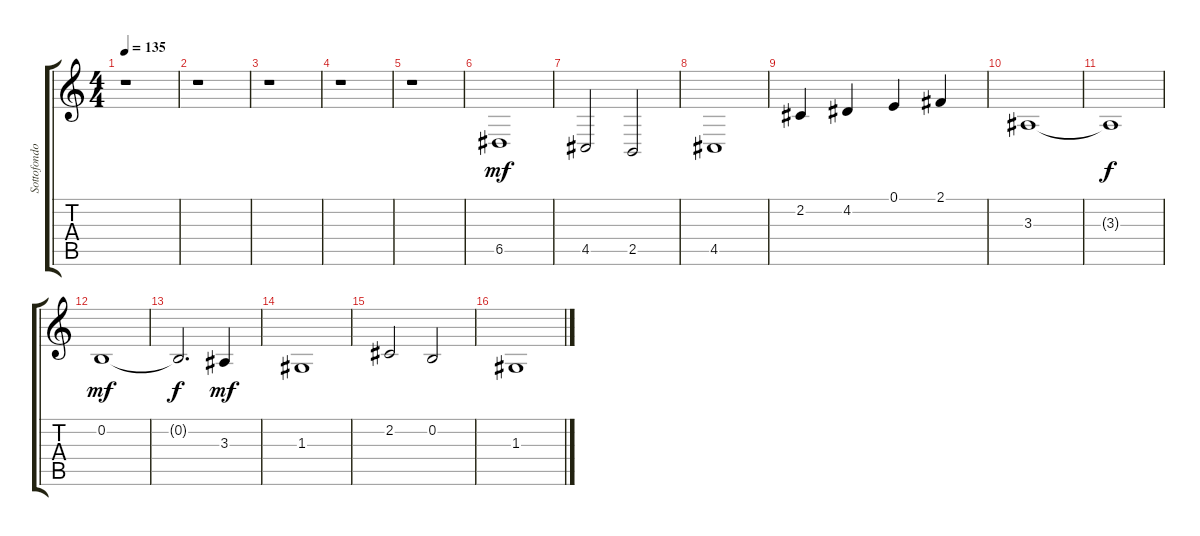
\track ("Sottofondo2" "Sottofondo") {instrument synthstrings1}
\staff {score tabs}
\tuning (E4 B3 G3 D3 A2 E2) {hide}
\ts (4 4)
\tempo 135
\clef g2
\ks c
r.1{dy mf} |
r.1 |
r.1 |
r.1 |
r.1 |
6.5.1 |
4.5.2 2.5.2 |
4.5.1 |
2.2.4 4.2.4 0.1.4 2.1.4 |
3.3.1 |
3.3{t}.1{dy f} |
0.2.1{dy mf} |
0.2{t}.2{d dy f} 3.3.4{dy mf} |
1.3.1 |
2.2.2 0.2.2 |
1.3.1
